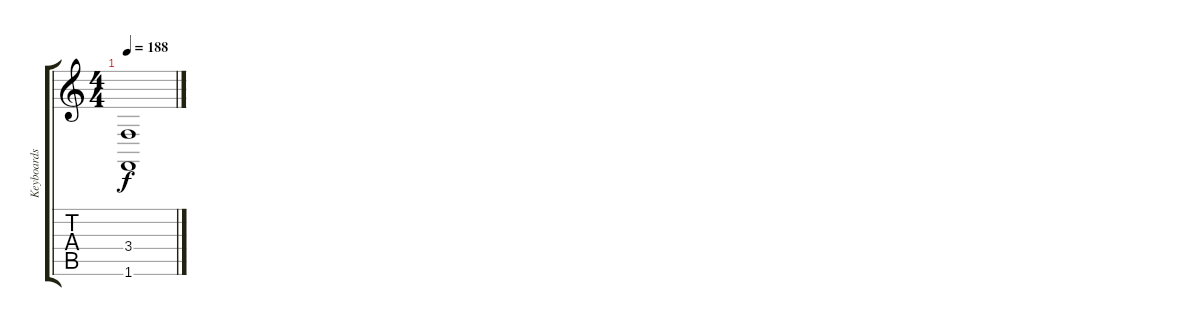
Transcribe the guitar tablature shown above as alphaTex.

\track ("Keyboards 1" "Keyboards ") {instrument stringensemble1}
\staff {score tabs}
\tuning (E4 B3 G3 D3 A2 E2) {hide}
\ts (4 4)
\tempo 188
\clef g2
\ks c
(3.4{t} 1.6{t}).1{dy f}
